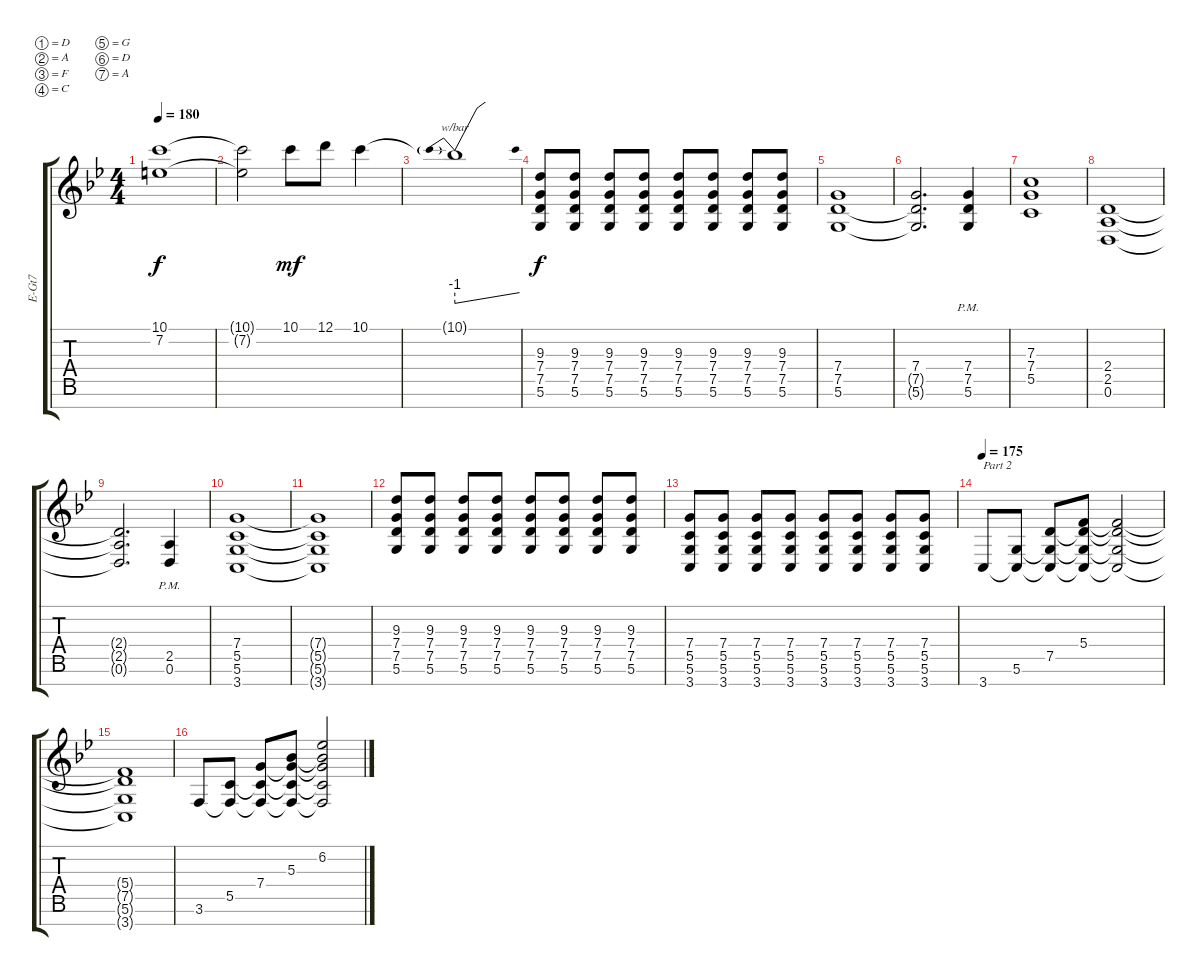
\defaultSystemsLayout 4
\bracketExtendMode groupsimilarinstruments
\otherSystemsTrackNameOrientation horizontal
\track ("Electric Guitar" "E-Gt7") {instrument distortionguitar}
\staff {score tabs}
\tuning (D4 A3 F3 C3 G2 D2 A1)
\ts (4 4)
\tempo 180
\clef g2
\ks bb
(10.1{t acc forcenatural} 7.2{t acc #}).1{dy f beam Down} |
(10.1{t acc forcenatural} 7.2{t acc #}).2{beam Down} 10.1{acc forcenatural}.8{dy mf beam Down} 12.1{acc forcenatural}.8{beam Down} 10.1{acc forcenatural}.4{beam Down} |
10.1{t acc forcenatural}.1{tbe (predivedive default 0 -4 30 0) beam Down} |
(5.6{acc forcenatural} 7.5{acc forcenatural} 7.4{acc forcenatural} 9.3{acc forcenatural}).8{dy f beam Up} (5.6{acc forcenatural} 7.5{acc forcenatural} 7.4{acc forcenatural} 9.3{acc forcenatural}).8{beam Up} (5.6{acc forcenatural} 7.5{acc forcenatural} 7.4{acc forcenatural} 9.3{acc forcenatural}).8{beam Up} (5.6{acc forcenatural} 7.5{acc forcenatural} 7.4{acc forcenatural} 9.3{acc forcenatural}).8{beam Up} (5.6{acc forcenatural} 7.5{acc forcenatural} 7.4{acc forcenatural} 9.3{acc forcenatural}).8{beam Up} (5.6{acc forcenatural} 7.5{acc forcenatural} 7.4{acc forcenatural} 9.3{acc forcenatural}).8{beam Up} (5.6{acc forcenatural} 7.5{acc forcenatural} 7.4{acc forcenatural} 9.3{acc forcenatural}).8{beam Up} (5.6{acc forcenatural} 7.5{acc forcenatural} 7.4{acc forcenatural} 9.3{acc forcenatural}).8{beam Up} |
(7.4{acc forcenatural} 7.5{acc forcenatural} 5.6{acc forcenatural}).1{beam Up} |
(7.4{acc forcenatural} 7.5{t acc forcenatural} 5.6{t acc forcenatural}).2{d beam Up} (7.4{pm acc forcenatural} 5.6{pm acc forcenatural} 7.5{pm acc forcenatural}).4{beam Up} |
(7.4{acc forcenatural} 7.3{acc forcenatural} 5.5{acc forcenatural}).1{beam Up} |
(0.6{acc forcenatural} 2.5{acc forcenatural} 2.4{acc forcenatural}).1{beam Up} |
(0.6{t acc forcenatural} 2.5{t acc forcenatural} 2.4{t acc forcenatural}).2{d beam Up} (0.6{pm acc forcenatural} 2.5{acc forcenatural}).4{beam Up} |
(3.7{acc forcenatural} 5.6{acc forcenatural} 5.5{acc forcenatural} 7.4{acc forcenatural}).1{beam Up} |
(3.7{t acc forcenatural} 5.6{t acc forcenatural} 5.5{t acc forcenatural} 7.4{t acc forcenatural}).1{beam Up} |
(5.6{acc forcenatural} 7.5{acc forcenatural} 7.4{acc forcenatural} 9.3{acc forcenatural}).8{beam Up} (5.6{acc forcenatural} 7.5{acc forcenatural} 7.4{acc forcenatural} 9.3{acc forcenatural}).8{beam Up} (5.6{acc forcenatural} 7.5{acc forcenatural} 7.4{acc forcenatural} 9.3{acc forcenatural}).8{beam Up} (5.6{acc forcenatural} 7.5{acc forcenatural} 7.4{acc forcenatural} 9.3{acc forcenatural}).8{beam Up} (5.6{acc forcenatural} 7.5{acc forcenatural} 7.4{acc forcenatural} 9.3{acc forcenatural}).8{beam Up} (5.6{acc forcenatural} 7.5{acc forcenatural} 7.4{acc forcenatural} 9.3{acc forcenatural}).8{beam Up} (5.6{acc forcenatural} 7.5{acc forcenatural} 7.4{acc forcenatural} 9.3{acc forcenatural}).8{beam Up} (5.6{acc forcenatural} 7.5{acc forcenatural} 7.4{acc forcenatural} 9.3{acc forcenatural}).8{beam Up} |
(3.7{acc forcenatural} 5.6{acc forcenatural} 5.5{acc forcenatural} 7.4{acc forcenatural}).8{beam Up} (3.7{acc forcenatural} 5.6{acc forcenatural} 5.5{acc forcenatural} 7.4{acc forcenatural}).8{beam Up} (3.7{acc forcenatural} 5.6{acc forcenatural} 5.5{acc forcenatural} 7.4{acc forcenatural}).8{beam Up} (3.7{acc forcenatural} 5.6{acc forcenatural} 5.5{acc forcenatural} 7.4{acc forcenatural}).8{beam Up} (3.7{acc forcenatural} 5.6{acc forcenatural} 5.5{acc forcenatural} 7.4{acc forcenatural}).8{beam Up} (3.7{acc forcenatural} 5.6{acc forcenatural} 5.5{acc forcenatural} 7.4{acc forcenatural}).8{beam Up} (3.7{acc forcenatural} 5.6{acc forcenatural} 5.5{acc forcenatural} 7.4{acc forcenatural}).8{beam Up} (3.7{acc forcenatural} 5.6{acc forcenatural} 5.5{acc forcenatural} 7.4{acc forcenatural}).8{beam Up} |
\tempo 175
3.7{acc forcenatural}.8{txt "Part 2" beam Up} (5.6{acc forcenatural} 3.7{t acc forcenatural}).8{beam Up} (7.5{acc forcenatural} 5.6{t acc forcenatural} 3.7{t acc forcenatural}).8{beam Up} (5.4{acc forcenatural} 7.5{t acc forcenatural} 5.6{t acc forcenatural} 3.7{t acc forcenatural}).8{beam Up} (7.5{t acc forcenatural} 5.4{t acc forcenatural} 5.6{t acc forcenatural} 3.7{t acc forcenatural}).2{beam Up} |
(3.7{t acc forcenatural} 5.6{t acc forcenatural} 7.5{t acc forcenatural} 5.4{t acc forcenatural}).1{beam Up} |
3.6{acc forcenatural}.8{beam Up} (5.5{acc forcenatural} 3.6{t acc forcenatural}).8{beam Up} (7.4{acc forcenatural} 3.6{t acc forcenatural} 5.5{t acc forcenatural}).8{beam Up} (5.3{acc forcenatural} 7.4{t acc forcenatural} 3.6{t acc forcenatural} 5.5{t acc forcenatural}).8{beam Up} (6.2{acc forcenatural} 5.3{t acc forcenatural} 7.4{t acc forcenatural} 5.5{t acc forcenatural} 3.6{t acc forcenatural}).2{beam Up}
